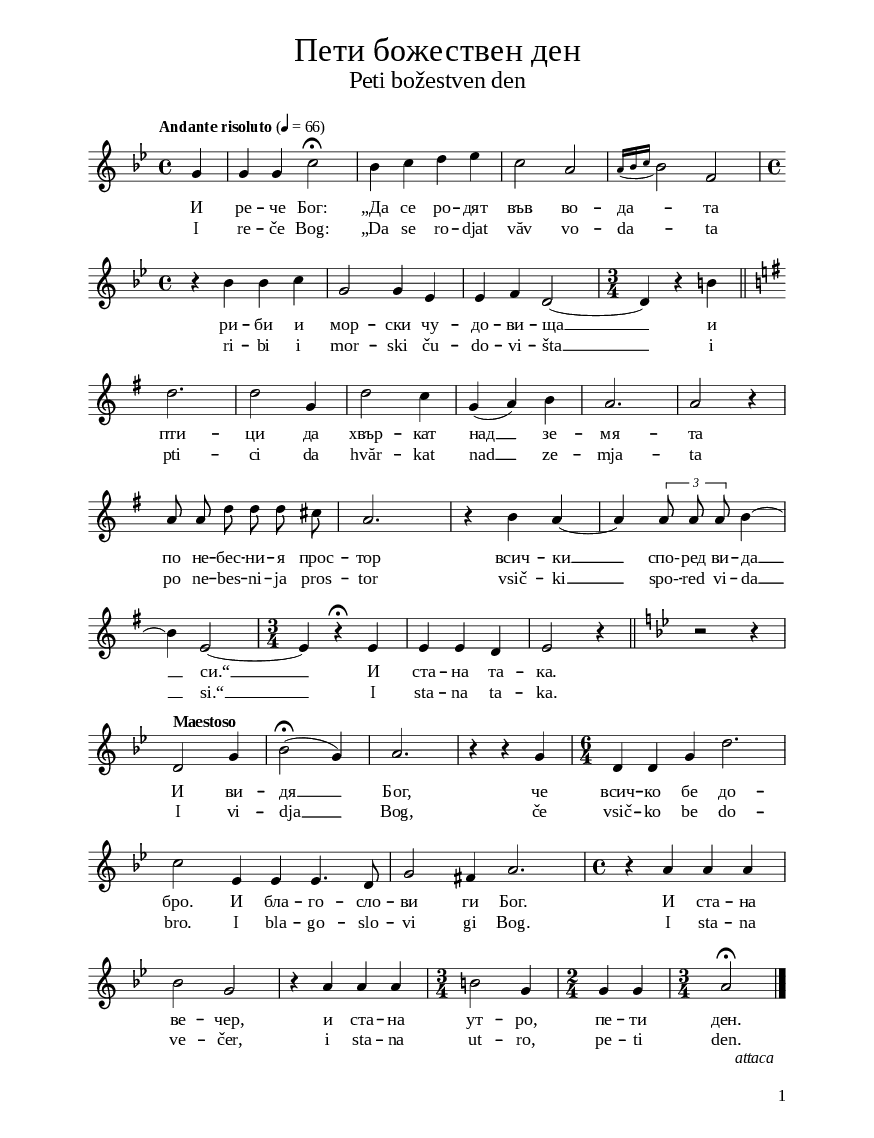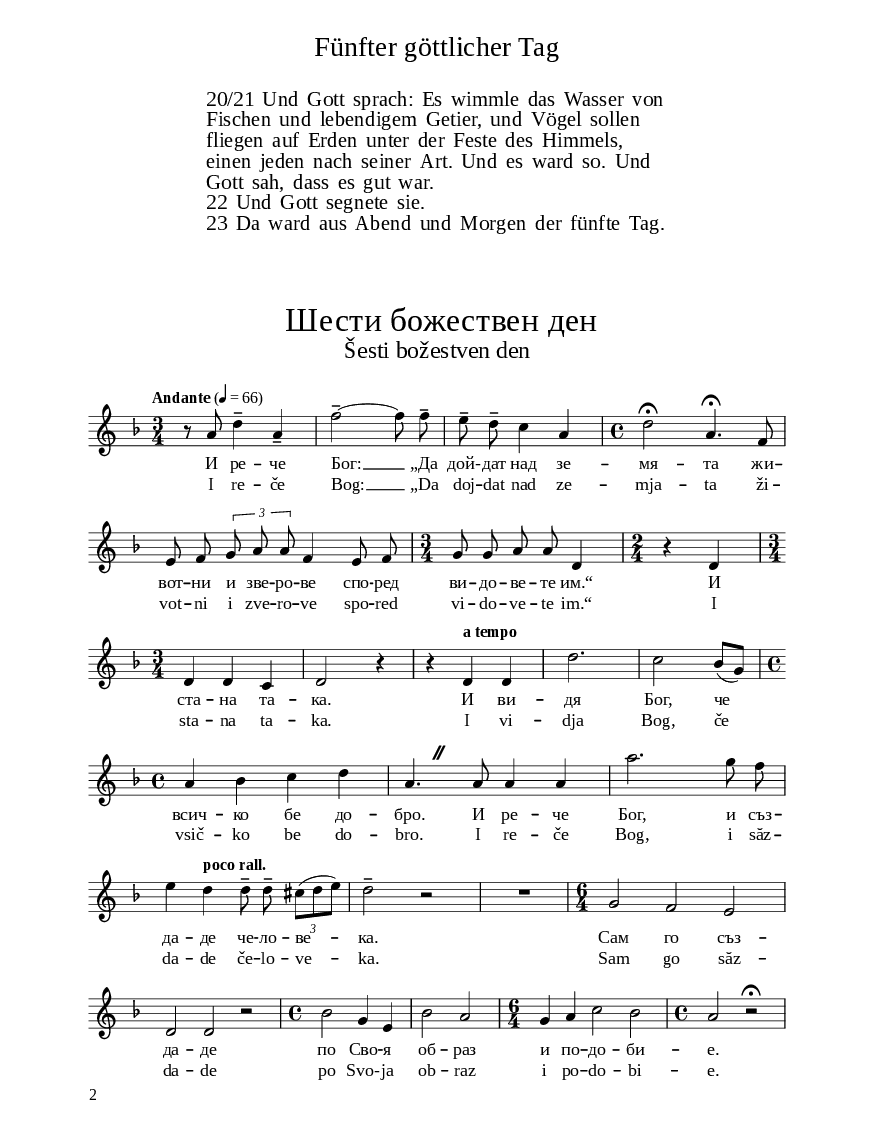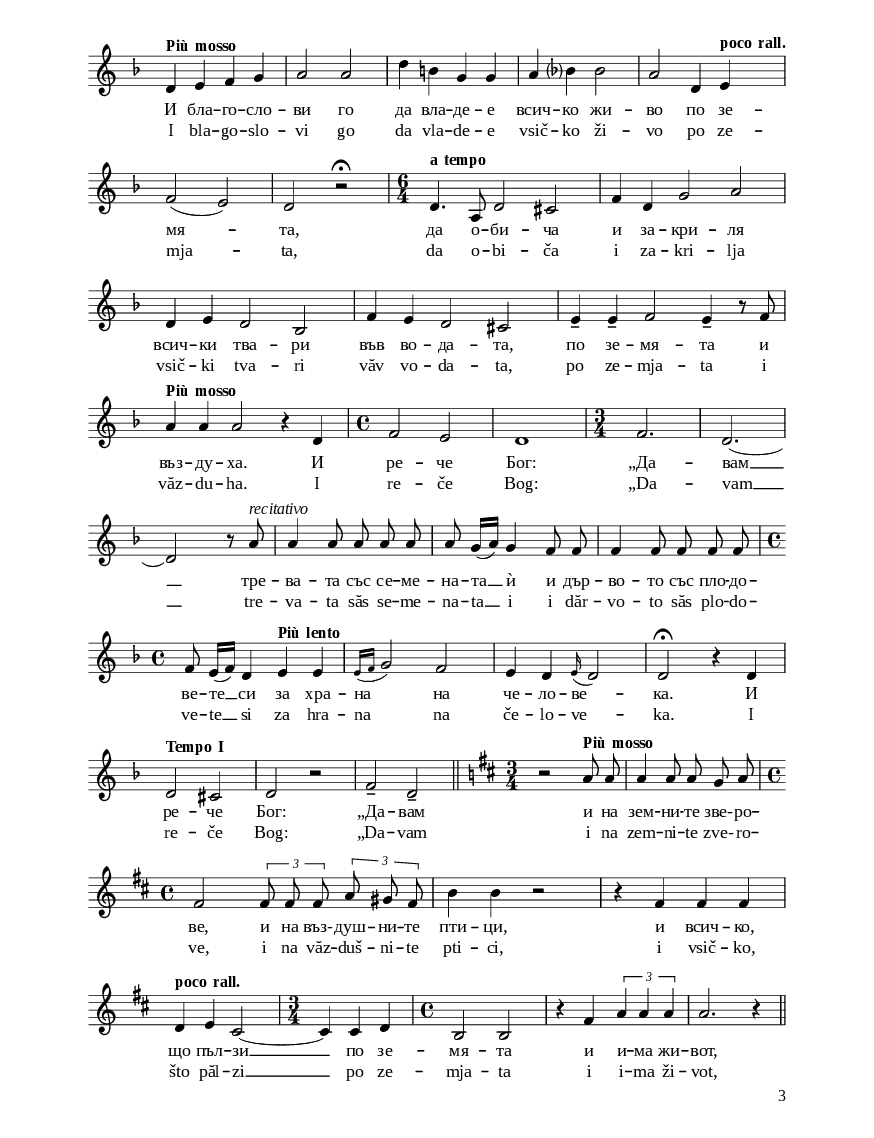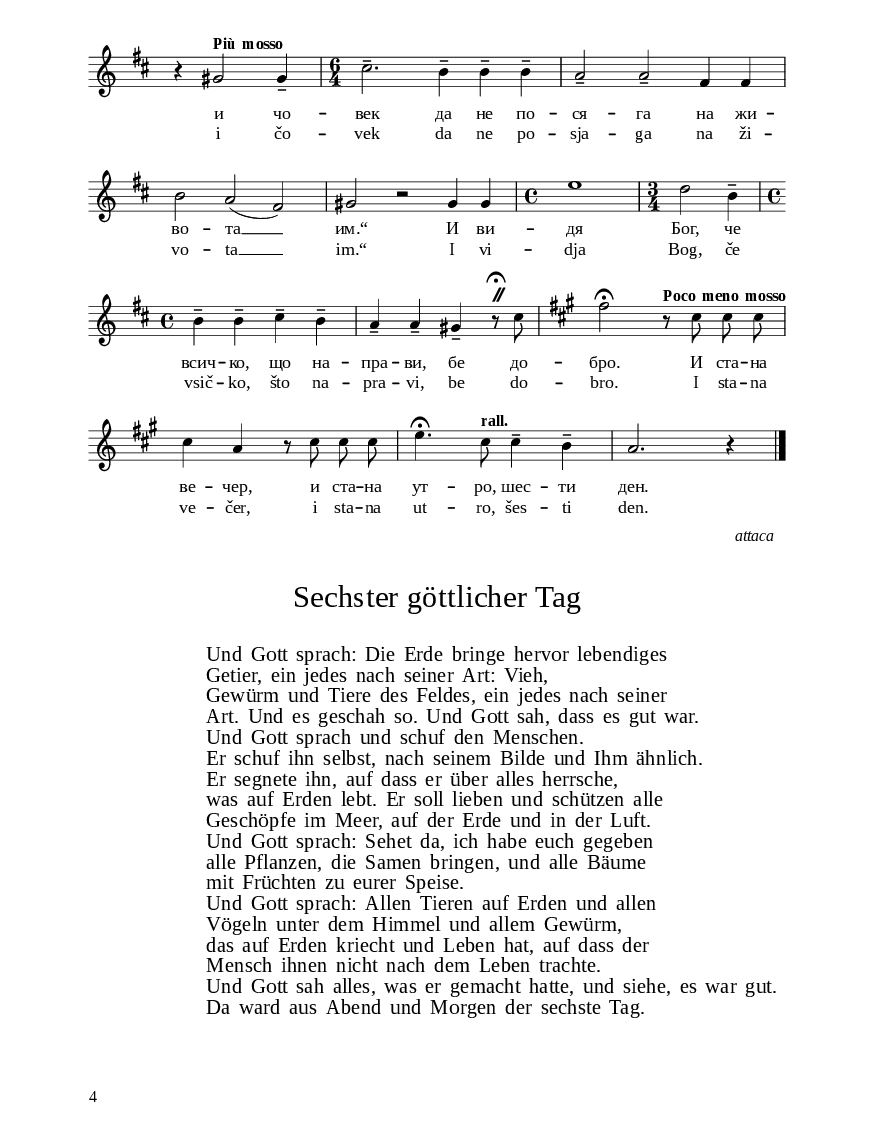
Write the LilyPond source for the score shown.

\version "2.24.2"

% include paper part and global functions
\include "include/globals.ily"

\bookpart {
  \label #'ref195
  \tocItem \markup "     Пети божествен ден – Peti božestven den "
  \include "include/bookpart-paper.ily"
  \score {
    \include "include/score-layout.ily"

    \new Voice \absolute {
      \clef treble
      \key g \minor
      \time 4/4
      \tempoFunc "Andante risoluto" 4 "66"
      \autoBeamOff
      \partial 4
      g'4
      | % 146
      g'4 g'4 c''2 ^\fermata | % 147
      bes'4  c''4  d''4  es''4 | % 148
      c''2 a'2 | % 149
      \acciaccatura {  a'16 [ bes' c''] } bes'2 f'2 |
      \time 4/4
      r4  bes'4  bes'4  c''4 | % 151
      g'2 g'4 es'4 | % 152
      es'4 f'4 d'2 ~ | % 153
      \time 3/4  | % 153
      d'4 r4  b'4 \bar "||"
      \break | % 154
      \key g \major | % 154
      d''2. | % 155
      d''2 g'4 | % 156
      d''2  c''4 | % 157
      g'4 ( a'4 )  b'4 | % 158
      a'2. | % 159
      a'2 r4 \break |
      a'8 a'8  d''8  d''8  d''8
      cis''8 | % 161
      a'2. | % 162
      r4  b'4 a'4 ~ | % 163
      a'4 %\once \omit TupletBracket
      \times 2/3  {
        a'8 a'8 a'8
      }
      b'4 ~ \break | % 164
      b'4 e'2 ~  | % 165
      \time 3/4 e'4 r4 ^\fermata e'4 | % 166
      e'4 e'4 d'4 | % 167
      e'2 r4 \bar "||"
      \key bes \major | % 168
      r2 r4 | \break % 169
      \tempo "Maestoso" d'2 g'4 |

      bes'2 ( ^\fermata g'4 ) | % 171
      a'2. | % 172
      r4 r4 g'4 | % 173
      \time 6/4  | % 173
      d'4 d'4 g'4  d''2. \break | % 174
      c''2 es'4 es'4 es'4. d'8 | % 175
      g'2 fis'4 a'2. | % 176
      \time 4/4  | % 176
      r4 a'4 a'4 a'4 | \break % 177
      bes'2 g'2 | % 178
      r4 a'4 a'4 a'4 | % 179
      \time 3/4  | % 179
      b'2 g'4 |
      \time 2/4  |
      g'4 g'4 | % 181
      \time 3/4 | % 181
      a'2 \fermata \bar "|."
    }

    \addlyrics {
      И ре -- че Бог:
      „Да се ро -- дят във во --
      да -- та ри -- би и мор -- ски
      чу -- до -- ви -- ща __  и пти -- ци
      да хвър -- кат над __  зе -- мя --
      та по не -- бес -- ни -- я прос --
      тор всич -- ки __  "спо-" -- ред ви --
      да __ си.“ __  И ста -- на та --
      ка. И ви -- дя __  Бог, че всич --
      ко бе до -- бро. И бла -- го --
      сло -- ви ги Бог. И ста -- на ве
      -- чер, и ста -- на ут -- ро, пе --
      ти ден.}
       \addlyrics {
      I re -- če Bog:
      „Da se ro -- djat văv vo --
      da -- ta ri -- bi i mor -- ski
      ču -- do -- vi -- šta __ i pti -- ci
      da hvăr -- kat nad __  ze -- mja --
      ta po ne -- bes -- ni -- ja pros --
      tor vsič -- ki __  "spo-" -- red vi --
      da __ si.“  __ I sta -- na ta --
      ka. I vi -- dja __  Bog, če vsič --
      ko be do -- bro. I bla -- go --
      slo -- vi gi Bog. I sta -- na ve
      -- čer, i sta -- na ut -- ro, pe --
      ti den.}


        \header {
          title = \titleFunc "Пети божествен ден" "Peti božestven den"
        }

        \midi{}

      } % score

      \markup \raise #2.8 \override #'(baseline-skip . 2) {
        \column {
          \fill-line \italic { "" "" \concat {"attaca" "   " }}
        }
      }

      \pageBreak

      % include foreign translation(s) of the song
      \version "2.22.1"

\markup \fill-line { \fontsize #deTitleFontSize "Fünfter göttlicher Tag" }
\markup \null
\markup \null
\markup \fontsize #deCoupletFontSize {
  \hspace #10
  \override #`(baseline-skip . ,deCoupletBaselineSkip)

  \column {
    \line { " " }


  \line { " "20/21 Und Gott sprach: Es wimmle das Wasser von}

  \line { " "Fischen und lebendigem Getier, und Vögel sollen}

  \line { " "fliegen auf Erden unter der Feste des Himmels,}

  \line { " "einen jeden nach seiner Art. Und es ward so. Und}

  \line { " "Gott sah, dass es gut war.}

  \line { " "22 Und Gott segnete sie.}

  \line { " "23 Da ward aus Abend und Morgen der fünfte Tag.}

  }
}


      \markup \empty-three

        \label #'ref195
  \tocItem \markup "     Шести божествен ден – Šesti božestven den "

      \include "include/bookpart-paper.ily"
      \score {
        \include "include/score-layout.ily"

        \new Voice \absolute {
          \clef treble
          \key d \minor
          \time 3/4
          \tempoFunc "Andante" 4 "66"
          \autoBeamOff
          r8 a'8  d''4 -- a'4 --
          | % 183
          f''2 ~ --  f''8  f''8 -- | % 184
          e''8 --  d''8 --  c''4 a'4 | % 185
          \time 4/4  | % 185
          d''2 ^\fermata a'4. ^\fermata f'8 \break | % 186
          e'8 f'8
          \times 2/3  {
            g'8  a'8 a'8
          }
          f'4 e'8 f'8 | % 187
          \time 3/4  | % 187
          g'8 g'8 a'8 a'8 d'4 | % 188
          \time 2/4  | % 188
          r4 d'4  \break | % 189
          \time 3/4  | % 189
          d'4 d'4 c'4 |
          d'2 r4 | % 191
          r4 \tempo "a tempo" d'4  d'4 | % 192
          d''2. | % 193
          c''2 bes'8 ( [ g'8 ) ] \break | % 194
          \time 4/4  | % 194
          a'4  bes'4  c''4  d''4  | % 195

          a'4.^\markup {
            \concat { "       " \musicglyph #"scripts.caesura.straight"}
          } a'8 a'4 a'4 | % 196
          a''2.  g''8 f''8 \break | % 197
          e''4 \tempo "poco rall." d''4
          d''8 --  d''8 -- \once \omit TupletBracket
          \times 2/3  {
            cis''8 ( [  d''8  e''8 ) ]
          } |
          d''2  -- r2 | % 199
          R1 |
          \time 6/4  |
          g'2 f'2 e'2 \break | % 201
          d'2 d'2 r2  | % 202
          \time 4/4  | % 202
          bes'2 g'4 e'4 | % 203
          bes'2 a'2 | % 204
          \time 6/4  | % 204
          g'4 a'4  c''2  bes'2 | % 205
          \time 4/4  | % 205
          a'2 r2 ^\fermata \break | % 206
          d'4 ^\markup{ \bold {Più mosso} } e'4 f'4
          g'4 | % 207
          a'2 a'2 | % 208
          d''4  b'4 g'4 g'4 | % 209
          a'4  bes'?4  bes'2 |
          a'2 d'4 e'4  ^\markup{ \bold {poco rall.} } \break  | % 211
          f'2 ( e'2 ) | % 212
          d'2 r2 ^\fermata | % 213
          \time 6/4  | % 213
          d'4. ^\markup{ \bold {a tempo} } a8 d'2
          cis'2 | % 214
          f'4 d'4 g'2 a'2 \break | % 215
          d'4 e'4 d'2 bes2 | % 216
          f'4 e'4 d'2 cis'2 | % 217
          e'4 -- e'4 -- f'2 e'4 -- r8
          f'8 \break | % 218
          a'4 ^\markup{ \bold {Più mosso} } a'4 a'2 r4
          d'4 | % 219
          \time 4/4  | % 219
          f'2 e'2 |
          d'1  | % 221
          \time 3/4  | % 221
          f'2. | % 222
          d'2. ~ \break | % 223
          d'2 r8 a'8 ^\markup{ \italic {recitativo} } | % 224
          a'4 a'8 a'8 a'8 a'8 | % 225
          a'8 g'16 ( [ a'16 ) ] g'4 f'8
          f'8 | % 226
          f'4 f'8 f'8 f'8 f'8 \break | % 227
          \time 4/4  | % 227
          f'8 e'16 ( [ f'16 ) ] d'4 e'4 ^\markup{ \bold {Più lento} }  e'4 |
          \grace { e'16 [ ( f' ]  } g'2 ) f'2 |
          e'4 d' \grace {
            e'16 (} d'2 ) |
            d'2 \fermata r4 d'4 |
            d'2 ^\markup{ \bold {Tempo I} } cis'2 | % 232
            d'2 r2 | % 233
            f'2 -- d'2 -- | \bar "||" % 234
            \time 3/4  | % 234
            \key d \major r2 a'8 ^\markup{ \bold {Più mosso} } a'8  | % 235
            a'4 a'8 a'8 g'8 a'8 \break | % 236
            \time 4/4  | % 236
            fis'2
            \times 2/3  {
              fis'8  fis'8 fis'8
            }
            \times 2/3  {
              a'8  gis'8 fis'8
            }
            

           | % 237
            b'4  b'4 r2  | % 238
            r4 fis'4 fis'4 fis'4  | \break % 239
            d'4 ^\markup{ \bold {poco rall.} } e'4 cis'2~ |
            \time 3/4  |
            cis'4 cis'4 d'4 | % 241
            \time 4/4  | % 241
            b2 b2 | % 242
            r4 fis'4 \times 2/3 {
              a'4 a'4 a'4
            }
            | % 243
            a'2. r4 \break | \bar "||"% 244
            r4 gis'2 ^\markup{ \bold {Più mosso} } gis'4 -- | % 245
            \time 6/4  | % 245
            cis''2. --  b'4 --  b'4 --  b'4
            -- | % 246
            a'2 -- a'2 -- fis'4 fis'4
            | % 247
            b'2 a'2 ( fis'2 ) | % 248
            gis'2 r2 gis'4 gis'4 | % 249
            \time 4/4  | % 249
            e''1 |
            \time 3/4  |
            d''2  b'4 -- | % 251
            \time 4/4  | \break % 251
            b'4 --  b'4 --  cis''4 --  b'4
            -- | % 252
            a'4 -- a'4 -- gis'4 -- r8
            ^\markup {
              \musicglyph #"scripts.caesura.straight"
            }
            ^\fermata
            cis''8  |  % 253
             \key a \major 
            fis''2 ^\fermata r8  ^\markup{ \bold {Poco meno mosso} } cis''8
            cis''8  cis''8  \break | % 254
            cis''4 a'4 r8  cis''8  cis''8
            cis''8 | % 255
            e''4. ^\fermata  cis''8 ^\markup{ \bold {rall.} }
            cis''4 --  b'4 -- | % 256
            a'2. r4 \bar "|."


          }
          \addlyrics {
            И ре -- че Бог: __  „Да
            "дой-" -- дат над зе -- мя -- та жи --
            вот -- ни и зве -- ро -- ве спо --
            ред ви -- до -- ве -- те им.“ И
            ста -- на та -- ка. И ви -- дя Бог,
            че  всич -- ко бе до -- бро. И
            ре -- че Бог, и съз -- да -- де че
            -- ло -- ве --  ка. Сам го съз
            -- да -- де по Сво -- я об -- раз и
            по -- до -- би -- е. И бла -- го --
            сло -- ви го да вла -- де -- е
            всич -- ко жи -- во по зе -- мя
            -- та, да о -- би -- ча и за --
            кри -- ля всич -- ки тва -- ри във
            во -- да -- та, по зе -- мя -- та и
            въз -- ду -- ха. И ре -- че Бог:
            „Да -- вам  __ тре -- ва -- та
            със се -- ме -- на -- та __  ѝ и
            дър -- во -- то със пло -- до -- ве
            -- те __  си за хра --
            на на че -- ло --  ве -- ка. И ре --
            че Бог: „Да -- вам и на зем --
            ни -- те "зве-" -- ро -- ве, и на "въз-"
            -- душ -- ни -- те пти -- ци, и всич
            -- ко, що пъл -- зи __ по зе -- мя
            -- та и и -- ма жи -- вот, и чо --
            век да не по -- ся -- га на жи --
            во -- та __ им.“ И ви -- дя Бог,
            че всич -- ко, що на -- пра -- ви,
            бе до -- бро. И ста -- на ве --
            чер, и ста -- на ут -- ро, шес --
            ти ден.
          }
                   \addlyrics {
            I re -- če Bog: __  „Da
            doj -- dat nad ze -- mja -- ta ži --
            vot -- ni i zve -- ro -- ve spo --
            red vi -- do -- ve -- te im.“ I
            sta -- na ta -- ka. I vi -- dja Bog,
            če  vsič -- ko be do -- bro. I
            re -- če Bog, i săz -- da -- de če
            -- lo -- ve --  ka. Sam go săz
            -- da -- de po "Svo-" -- ja ob -- raz i
            po -- do -- bi -- e. I bla -- go --
            slo -- vi go da vla -- de -- e
            vsič -- ko ži -- vo po ze -- mja
            -- ta, da o -- bi -- ča i za --
            kri -- lja vsič -- ki tva -- ri văv
            vo -- da -- ta, po ze -- mja -- ta i
            văz -- du -- ha. I re -- če Bog:
            „Da -- vam  __ tre -- va -- ta
            săs se -- me -- na -- ta __  i i
            dăr -- vo -- to săs plo -- do -- ve
            -- te __  si za hra --
            na na če -- lo --  ve -- ka. I re --
            če Bog: „Da -- vam i na zem --
            ni -- te "zve-" -- ro -- ve, i na văz
            -- duš -- ni -- te pti -- ci, i vsič
            -- ko, što păl -- zi __ po ze -- mja
            -- ta i i -- ma ži -- vot, i čo --
            vek da ne po -- sja -- ga na ži --
            vo -- ta __ im.“ I vi -- dja Bog,
            če vsič -- ko, što na -- pra -- vi,
            be do -- bro. I sta -- na ve --
            čer, i sta -- na ut -- ro, šes --
            ti den.
          }


          \header {
            title = \titleFunc " Шести божествен ден" "Šesti božestven den"
          }

          \midi{}

        } % score

        \markup \raise #2.8 \override #'(baseline-skip . 2) {
          \column {
            \fill-line \italic { "" "" \concat {"attaca" "   " }}
          }
        }

        \markup \empty-one

        % include foreign translation(s) of the song
        \version "2.20.0"

\markup \fill-line { \fontsize #6 "Sechster göttlicher Tag" }
\markup \null
\markup \null
\markup \fontsize #+2.5 {
  \hspace #10
  \override #'(baseline-skip . 2)

  \column {
    \line { " " }

\line { " "Und Gott sprach: Die Erde bringe hervor lebendiges }

\line { " "Getier, ein jedes nach seiner Art: Vieh, }

\line { " "Gewürm und Tiere des Feldes, ein jedes nach seiner }

\line { " "Art. Und es geschah so. Und Gott sah, dass es gut war. }

 \line { " "Und Gott sprach und schuf den Menschen. }

\line { " "Er schuf ihn selbst, nach seinem Bilde und Ihm ähnlich. }

\line { " "Er segnete ihn, auf dass er über alles herrsche, }

\line { " "was auf Erden lebt. Er soll lieben und schützen alle }

\line { " "Geschöpfe im Meer, auf der Erde und in der Luft. }

\line { " " Und Gott sprach: Sehet da, ich habe euch gegeben }

\line { " "alle Pflanzen, die Samen bringen, und alle Bäume }

\line { " "mit Früchten zu eurer Speise. }

\line { " "Und Gott sprach: Allen Tieren auf Erden und allen }

\line { " "Vögeln unter dem Himmel und allem Gewürm, }

\line { " "das auf Erden kriecht und Leben hat, auf dass der }

\line { " "Mensch ihnen nicht nach dem Leben trachte. }

\line { " " Und Gott sah alles, was er gemacht hatte, und siehe, es war gut.  }

\line { " "Da ward aus Abend und Morgen der sechste Tag. }

  }
}


      } % bookpart

      % Più mosso
      %
